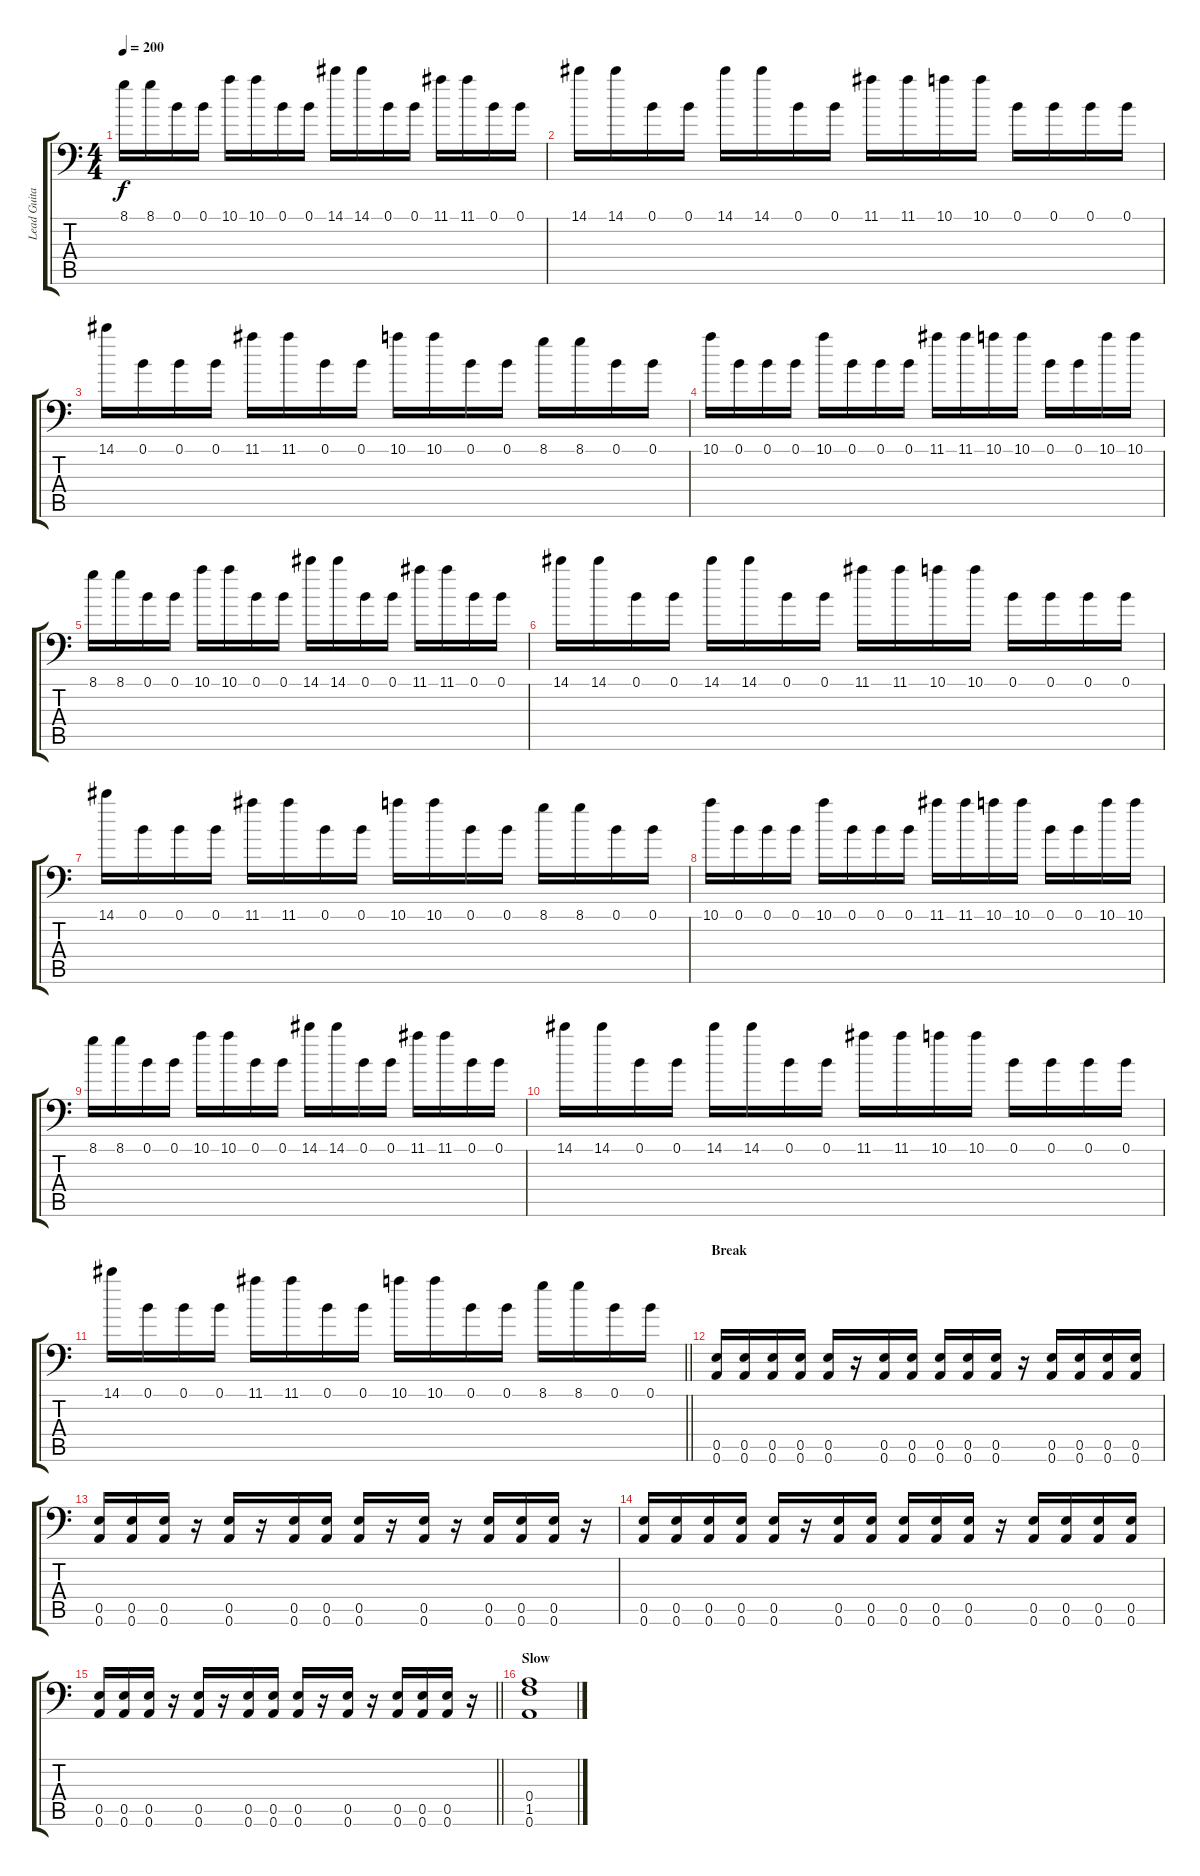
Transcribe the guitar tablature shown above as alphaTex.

\track ("Lead Guitar" "Lead Guita") {instrument distortionguitar}
\staff {score tabs}
\tuning (B3 Gb3 D3 A2 E2 A1) {hide}
\ts (4 4)
\tempo 200
\clef f4
\ks c
8.1.16{dy f} 8.1.16 0.1.16 0.1.16 10.1.16 10.1.16 0.1.16 0.1.16 14.1.16 14.1.16 0.1.16 0.1.16 11.1.16 11.1.16 0.1.16 0.1.16 |
14.1.16 14.1.16 0.1.16 0.1.16 14.1.16 14.1.16 0.1.16 0.1.16 11.1.16 11.1.16 10.1.16 10.1.16 0.1.16 0.1.16 0.1.16 0.1.16 |
14.1.16 0.1.16 0.1.16 0.1.16 11.1.16 11.1.16 0.1.16 0.1.16 10.1.16 10.1.16 0.1.16 0.1.16 8.1.16 8.1.16 0.1.16 0.1.16 |
10.1.16 0.1.16 0.1.16 0.1.16 10.1.16 0.1.16 0.1.16 0.1.16 11.1.16 11.1.16 10.1.16 10.1.16 0.1.16 0.1.16 10.1.16 10.1.16 |
8.1.16 8.1.16 0.1.16 0.1.16 10.1.16 10.1.16 0.1.16 0.1.16 14.1.16 14.1.16 0.1.16 0.1.16 11.1.16 11.1.16 0.1.16 0.1.16 |
14.1.16 14.1.16 0.1.16 0.1.16 14.1.16 14.1.16 0.1.16 0.1.16 11.1.16 11.1.16 10.1.16 10.1.16 0.1.16 0.1.16 0.1.16 0.1.16 |
14.1.16 0.1.16 0.1.16 0.1.16 11.1.16 11.1.16 0.1.16 0.1.16 10.1.16 10.1.16 0.1.16 0.1.16 8.1.16 8.1.16 0.1.16 0.1.16 |
10.1.16 0.1.16 0.1.16 0.1.16 10.1.16 0.1.16 0.1.16 0.1.16 11.1.16 11.1.16 10.1.16 10.1.16 0.1.16 0.1.16 10.1.16 10.1.16 |
8.1.16 8.1.16 0.1.16 0.1.16 10.1.16 10.1.16 0.1.16 0.1.16 14.1.16 14.1.16 0.1.16 0.1.16 11.1.16 11.1.16 0.1.16 0.1.16 |
14.1.16 14.1.16 0.1.16 0.1.16 14.1.16 14.1.16 0.1.16 0.1.16 11.1.16 11.1.16 10.1.16 10.1.16 0.1.16 0.1.16 0.1.16 0.1.16 |
\barLineRight lightlight
14.1.16 0.1.16 0.1.16 0.1.16 11.1.16 11.1.16 0.1.16 0.1.16 10.1.16 10.1.16 0.1.16 0.1.16 8.1.16 8.1.16 0.1.16 0.1.16 |
\section ("" "Break")
(0.5 0.6).16 (0.5 0.6).16 (0.5 0.6).16 (0.5 0.6).16 (0.5 0.6).16 r.16 (0.5 0.6).16 (0.5 0.6).16 (0.5 0.6).16 (0.5 0.6).16 (0.5 0.6).16 r.16 (0.5 0.6).16 (0.5 0.6).16 (0.5 0.6).16 (0.5 0.6).16 |
(0.5 0.6).16 (0.5 0.6).16 (0.5 0.6).16 r.16 (0.5 0.6).16 r.16 (0.5 0.6).16 (0.5 0.6).16 (0.5 0.6).16 r.16 (0.5 0.6).16 r.16 (0.5 0.6).16 (0.5 0.6).16 (0.5 0.6).16 r.16 |
(0.5 0.6).16 (0.5 0.6).16 (0.5 0.6).16 (0.5 0.6).16 (0.5 0.6).16 r.16 (0.5 0.6).16 (0.5 0.6).16 (0.5 0.6).16 (0.5 0.6).16 (0.5 0.6).16 r.16 (0.5 0.6).16 (0.5 0.6).16 (0.5 0.6).16 (0.5 0.6).16 |
\barLineRight lightlight
(0.5 0.6).16 (0.5 0.6).16 (0.5 0.6).16 r.16 (0.5 0.6).16 r.16 (0.5 0.6).16 (0.5 0.6).16 (0.5 0.6).16 r.16 (0.5 0.6).16 r.16 (0.5 0.6).16 (0.5 0.6).16 (0.5 0.6).16 r.16 |
\section ("" "Slow")
(0.4 1.5 0.6).1
